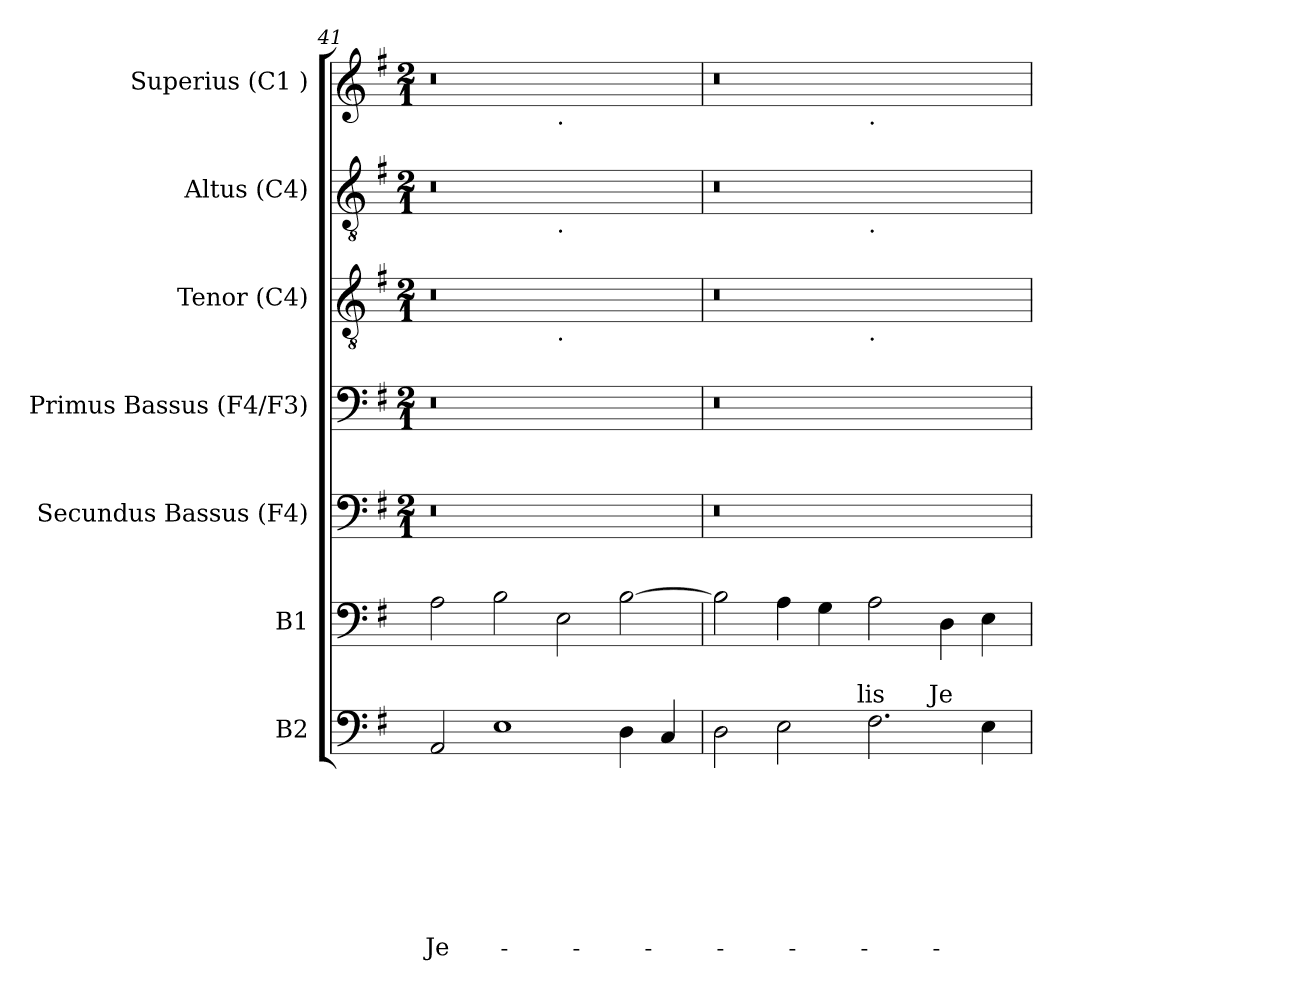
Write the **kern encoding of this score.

**kern	**text	**text	**text	**text	**text	**text	**text	**text	**kern	**kern	**kern	**kern	**kern	**kern
*part7	*part7	*part7	*part7	*part7	*part7	*part7	*part7	*part7	*part6	*part5	*part4	*part3	*part2	*part1
*staff7	*staff7	*staff7	*staff7	*staff7	*staff7	*staff7	*staff7	*staff7	*staff6	*staff5	*staff4	*staff3	*staff2	*staff1
*I"B2	*	*	*	*	*	*	*	*	*I"B1	*I"Secundus Bassus (F4)	*I"Primus Bassus (F4/F3)	*I"Tenor (C4)	*I"Altus (C4)	*I"Superius (C1 )
*I'B2	*	*	*	*	*	*	*	*	*I'B1	*	*	*I'T.	*I'A.	*I'S.
*clefF4	*	*	*	*	*	*	*	*	*clefF4	*clefF4	*clefF4	*clefGv2	*clefGv2	*clefG2
*	*	*	*	*	*	*	*	*	*	*ITrd7c12	*ITrd7c12	*	*	*
*k[f#]	*	*	*	*	*	*	*	*	*k[f#]	*k[f#]	*k[f#]	*k[f#]	*k[f#]	*k[f#]
*G:	*	*	*	*	*	*	*	*	*G:	*G:	*G:	*G:	*G:	*G:
*	*	*	*	*	*	*	*	*	*	*M2/1	*M2/1	*M2/1	*M2/1	*M2/1
=41	=41	=41	=41	=41	=41	=41	=41	=41	=41	=41	=41	=41	=41	=41
!	!	!	!	!	!	!	!	!LO:LY:b	!	!	!	!	!	!
*	*	*	*	*	*	*	*	*	*	*	*	*^	*^	*^
2AA/	.	.	.	.	.	.	.	Je-	2A\	0r	0r	0r	1ryy	0r	1ryy	0r	1ryy
1E	.	.	.	.	.	.	.	.	2B\	.	.	.	.	.	.	.	.
!	!	!	!	!	!	!	!	!	!	!	!	!	!	!	!	!	!LO:TX:b:t=.
!	!	!	!	!	!	!	!	!	!	!	!	!	!	!	!LO:TX:b:t=.	!	!
!	!	!	!	!	!	!	!	!	!	!	!	!	!LO:TX:b:t=.	!	!	!	!
.	.	.	.	.	.	.	.	.	2E\	.	.	.	1ryy	.	1ryy	.	1ryy
4D\	.	.	.	.	.	.	.	.	[>2B\	.	.	.	.	.	.	.	.
4C/	.	.	.	.	.	.	.	.	.	.	.	.	.	.	.	.	.
=42	=42	=42	=42	=42	=42	=42	=42	=42	=42	=42	=42	=42	=42	=42	=42	=42	=42
*^	*	*	*	*	*	*	*	*	*	*	*	*	*	*	*	*	*
*	*^	*	*	*	*	*	*	*	*	*	*	*	*	*	*	*	*	*
2D\	2ryy	1ryy	.	.	.	.	.	.	.	.	2B\]	0r	0r	0r	1ryy	0r	1ryy	0r	1ryy
2E\	4...ryy	.	.	.	.	.	.	.	.	.	4A\	.	.	.	.	.	.	.	.
.	.	.	.	.	.	.	.	.	.	.	4G\	.	.	.	.	.	.	.	.
!	!LO:TX:a:t=lis	!	!	!	!	!	!	!	!	!	!	!	!	!	!	!	!	!	!
.	1ryy	.	.	.	.	.	.	.	.	.	.	.	.	.	.	.	.	.	.
!	!	!	!	!	!	!	!	!	!	!	!	!	!	!	!	!	!	!	!LO:TX:b:t=.
!	!	!	!	!	!	!	!	!	!	!	!	!	!	!	!	!	!LO:TX:b:t=.	!	!
!	!	!	!	!	!	!	!	!	!	!	!	!	!	!	!LO:TX:b:t=.	!	!	!	!
2.F#\	.	4...ryy	.	.	.	.	.	.	.	.	2A\	.	.	.	1ryy	.	1ryy	.	1ryy
!	!	!LO:TX:a:t=Je	!	!	!	!	!	!	!	!	!	!	!	!	!	!	!	!	!
.	.	2ryy	.	.	.	.	.	.	.	.	.	.	.	.	.	.	.	.	.
.	.	.	.	.	.	.	.	.	.	.	4D\	.	.	.	.	.	.	.	.
4E\	.	.	.	.	.	.	.	.	.	.	4E\	.	.	.	.	.	.	.	.
.	32ryy	32ryy	.	.	.	.	.	.	.	.	.	.	.	.	.	.	.	.	.
*	*	*	*	*	*	*	*	*	*	*	*	*	*	*v	*v	*	*	*v	*v
*v	*v	*v	*	*	*	*	*	*	*	*	*	*	*	*	*v	*v	*
=	=	=	=	=	=	=	=	=	=	=	=	=	=	=
*-	*-	*-	*-	*-	*-	*-	*-	*-	*-	*-	*-	*-	*-	*-
